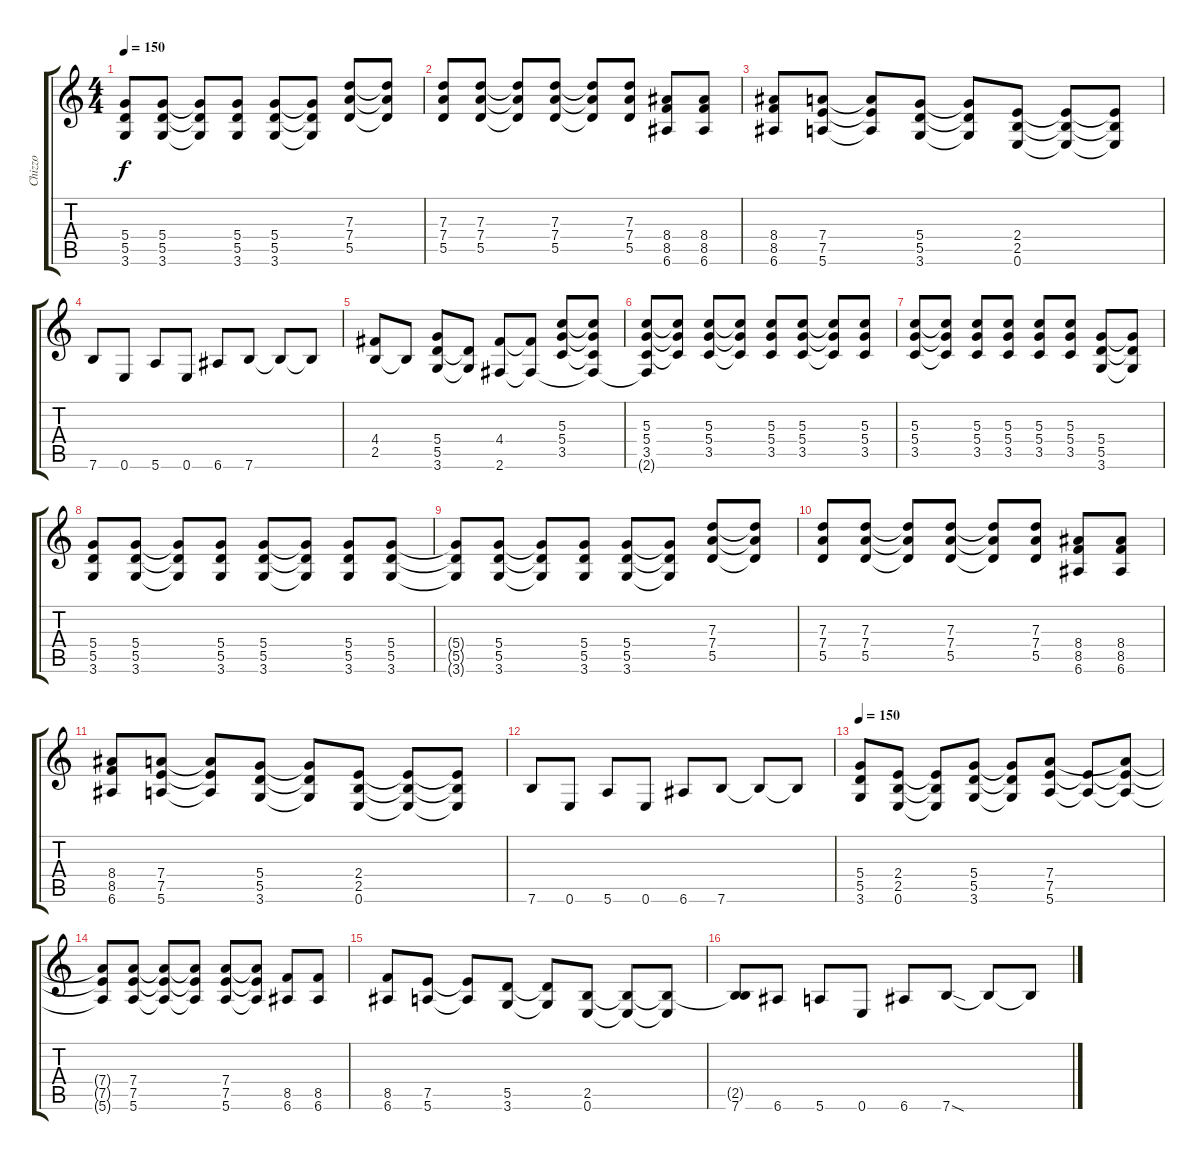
\track ("Chizzo" "Chizzo") {instrument distortionguitar}
\staff {score tabs}
\tuning (E4 B3 G3 D3 A2 E2) {hide}
\ts (4 4)
\tempo 150
\clef g2
\ks c
(5.4{t} 5.5{t} 3.6{t}).8{dy f} (5.4 5.5 3.6).8 (5.4{t} 5.5{t} 3.6{t}).8 (5.4 5.5 3.6).8 (5.4 5.5 3.6).8 (5.4{t} 5.5{t} 3.6{t}).8 (7.3 7.4 5.5).8 (7.3{t} 7.4{t} 5.5{t}).8 |
(7.3 7.4 5.5).8 (7.3 7.4 5.5).8 (7.3{t} 7.4{t} 5.5{t}).8 (7.3 7.4 5.5).8 (7.3{t} 7.4{t} 5.5{t}).8 (7.3 7.4 5.5).8 (8.4 8.5 6.6).8 (8.4 8.5 6.6).8 |
(8.4 8.5 6.6).8 (7.4 7.5 5.6).8 (7.4{t} 7.5{t} 5.6{t}).8 (5.4 5.5 3.6).8 (5.4{t} 5.5{t} 3.6{t}).8 (2.4 2.5 0.6).8 (2.4{t} 2.5{t} 0.6{t}).8 (2.4{t} 2.5{t} 0.6{t}).8 |
7.6.8 0.6.8 5.6.8 0.6.8 6.6.8 7.6.8 7.6{t}.8 7.6{t}.8 |
(4.4 2.5).8 2.5{t}.8 (5.4 5.5 3.6).8 (5.5{t} 3.6{t}).8 (4.4 2.6).8 (4.4{t} 2.6{t}).8 (5.3 5.4 3.5).8 (5.3{t} 5.4{t} 3.5{t} 2.6{t}).8 |
(5.3 5.4 3.5 2.6{t}).8 (5.3{t} 5.4{t} 3.5{t}).8 (5.3 5.4 3.5).8 (5.3{t} 5.4{t} 3.5{t}).8 (5.3 5.4 3.5).8 (5.3 5.4 3.5).8 (5.3{t} 5.4{t} 3.5{t}).8 (5.3 5.4 3.5).8 |
(5.3 5.4 3.5).8 (5.3{t} 5.4{t} 3.5{t}).8 (5.3 5.4 3.5).8 (5.3 5.4 3.5).8 (5.3 5.4 3.5).8 (5.3 5.4 3.5).8 (5.4 5.5 3.6).8 (5.4{t} 5.5{t} 3.6{t}).8 |
(5.4 5.5 3.6).8 (5.4 5.5 3.6).8 (5.4{t} 5.5{t} 3.6{t}).8 (5.4 5.5 3.6).8 (5.4 5.5 3.6).8 (5.4{t} 5.5{t} 3.6{t}).8 (5.4 5.5 3.6).8 (5.4 5.5 3.6).8 |
(5.4{t} 5.5{t} 3.6{t}).8 (5.4 5.5 3.6).8 (5.4{t} 5.5{t} 3.6{t}).8 (5.4 5.5 3.6).8 (5.4 5.5 3.6).8 (5.4{t} 5.5{t} 3.6{t}).8 (7.3 7.4 5.5).8 (7.3{t} 7.4{t} 5.5{t}).8 |
(7.3 7.4 5.5).8 (7.3 7.4 5.5).8 (7.3{t} 7.4{t} 5.5{t}).8 (7.3 7.4 5.5).8 (7.3{t} 7.4{t} 5.5{t}).8 (7.3 7.4 5.5).8 (8.4 8.5 6.6).8 (8.4 8.5 6.6).8 |
(8.4 8.5 6.6).8 (7.4 7.5 5.6).8 (7.4{t} 7.5{t} 5.6{t}).8 (5.4 5.5 3.6).8 (5.4{t} 5.5{t} 3.6{t}).8 (2.4 2.5 0.6).8 (2.4{t} 2.5{t} 0.6{t}).8 (2.4{t} 2.5{t} 0.6{t}).8 |
7.6.8 0.6.8 5.6.8 0.6.8 6.6.8 7.6.8 7.6{t}.8 7.6{t}.8 |
\tempo 150
(5.4 5.5 3.6).8{instrument distortionguitar} (2.4 2.5 0.6).8 (2.4{t} 2.5{t} 0.6{t}).8 (5.4 5.5 3.6).8 (5.4{t} 5.5{t} 3.6{t}).8 (7.4 7.5 5.6).8 (7.5{t} 5.6{t}).8 (7.4{t} 7.5{t} 5.6{t}).8 |
(7.4{t} 7.5{t} 5.6{t}).8 (7.4 7.5 5.6).8 (7.4{t} 7.5{t} 5.6{t}).8 (7.4{t} 7.5{t} 5.6{t}).8 (7.4 7.5 5.6).8 (7.4{t} 7.5{t} 5.6{t}).8 (8.5 6.6).8 (8.5 6.6).8 |
(8.5 6.6).8 (7.5 5.6).8 (7.5{t} 5.6{t}).8 (5.5 3.6).8 (5.5{t} 3.6{t}).8 (2.5 0.6).8 (2.5{t} 0.6{t}).8 (2.5{t} 0.6{t}).8 |
(2.5{t} 7.6).8 6.6.8 5.6.8 0.6.8 6.6.8 7.6{sod}.8 7.6{t}.8 7.6{t}.8
